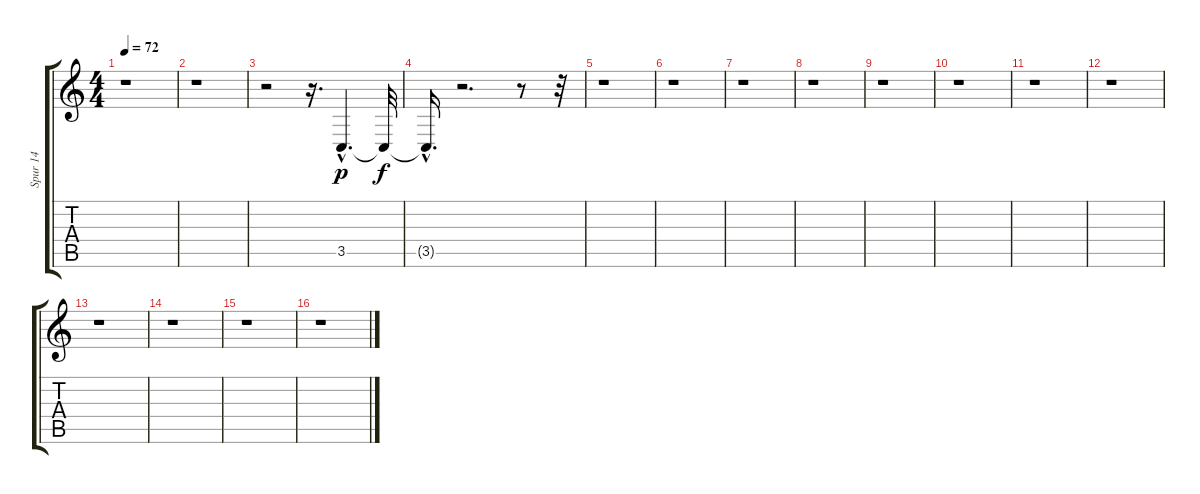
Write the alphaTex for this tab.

\track ("Spur 14" "Spur 14") {instrument reversecymbal}
\staff {score tabs}
\tuning (E4 B3 G3 D3 A2 E2) {hide}
\ts (4 4)
\tempo 72
\clef g2
\ks c
r.1{dy p instrument reversecymbal} |
r.1 |
r.2 r.16{d} 3.5{hac}.4{d} 3.5{t}.32{dy f} |
3.5{hac t}.16{d} r.2{d} r.8 r.32 |
r.1 |
r.1 |
r.1 |
r.1 |
r.1 |
r.1 |
r.1 |
r.1 |
r.1 |
r.1 |
r.1 |
r.1
